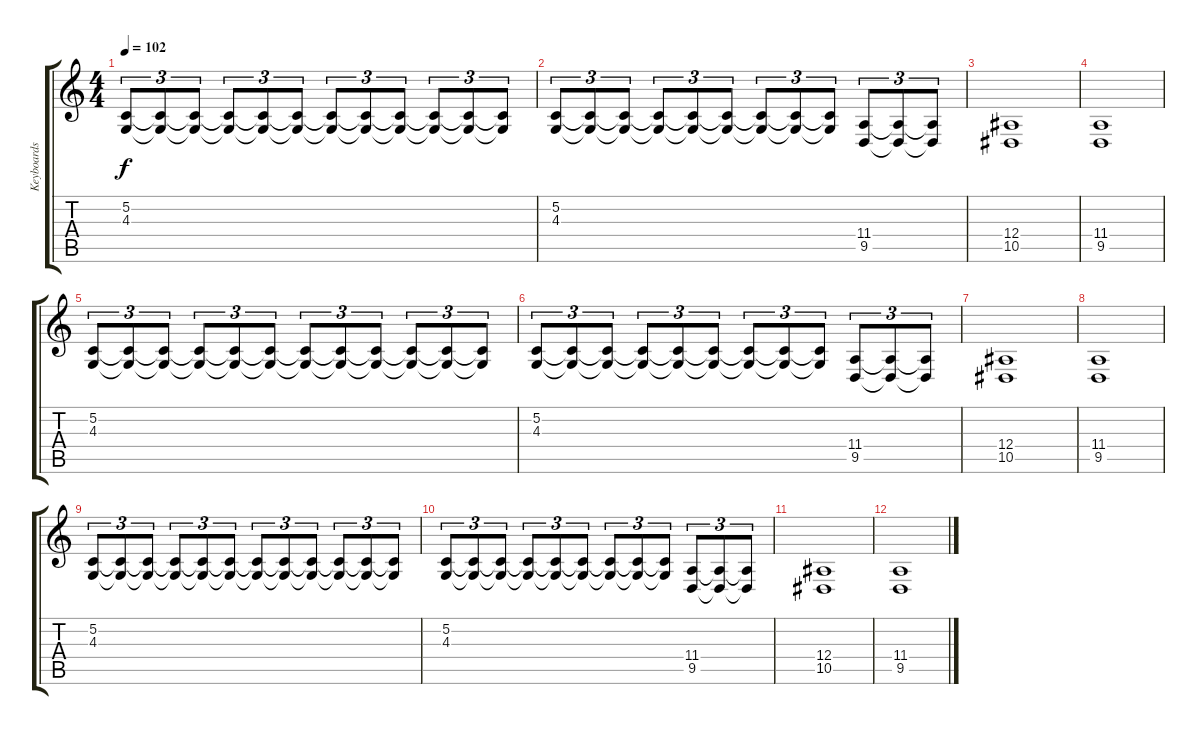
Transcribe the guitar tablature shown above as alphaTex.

\track ("Keyboards" "Keyboards") {instrument stringensemble1}
\staff {score tabs}
\tuning (C4 G3 Eb3 Bb2 F2 C2) {hide}
\ts (4 4)
\tempo 102
\clef g2
\ks c
(5.2 4.3).8{tu (3 2) dy f} (5.2{t} 4.3{t}).8{tu (3 2)} (5.2{t} 4.3{t}).8{tu (3 2)} (5.2{t} 4.3{t}).8{tu (3 2)} (5.2{t} 4.3{t}).8{tu (3 2)} (5.2{t} 4.3{t}).8{tu (3 2)} (5.2{t} 4.3{t}).8{tu (3 2)} (5.2{t} 4.3{t}).8{tu (3 2)} (5.2{t} 4.3{t}).8{tu (3 2)} (5.2{t} 4.3{t}).8{tu (3 2)} (5.2{t} 4.3{t}).8{tu (3 2)} (5.2{t} 4.3{t}).8{tu (3 2)} |
(5.2 4.3).8{tu (3 2)} (5.2{t} 4.3{t}).8{tu (3 2)} (5.2{t} 4.3{t}).8{tu (3 2)} (5.2{t} 4.3{t}).8{tu (3 2)} (5.2{t} 4.3{t}).8{tu (3 2)} (5.2{t} 4.3{t}).8{tu (3 2)} (5.2{t} 4.3{t}).8{tu (3 2)} (5.2{t} 4.3{t}).8{tu (3 2)} (5.2{t} 4.3{t}).8{tu (3 2)} (11.4 9.5).8{tu (3 2)} (11.4{t} 9.5{t}).8{tu (3 2)} (11.4{t} 9.5{t}).8{tu (3 2)} |
(12.4 10.5).1 |
(11.4 9.5).1 |
(5.2 4.3).8{tu (3 2) volume 14} (5.2{t} 4.3{t}).8{tu (3 2)} (5.2{t} 4.3{t}).8{tu (3 2)} (5.2{t} 4.3{t}).8{tu (3 2)} (5.2{t} 4.3{t}).8{tu (3 2)} (5.2{t} 4.3{t}).8{tu (3 2)} (5.2{t} 4.3{t}).8{tu (3 2)} (5.2{t} 4.3{t}).8{tu (3 2)} (5.2{t} 4.3{t}).8{tu (3 2)} (5.2{t} 4.3{t}).8{tu (3 2)} (5.2{t} 4.3{t}).8{tu (3 2)} (5.2{t} 4.3{t}).8{tu (3 2)} |
(5.2 4.3).8{tu (3 2) volume 12} (5.2{t} 4.3{t}).8{tu (3 2)} (5.2{t} 4.3{t}).8{tu (3 2)} (5.2{t} 4.3{t}).8{tu (3 2)} (5.2{t} 4.3{t}).8{tu (3 2)} (5.2{t} 4.3{t}).8{tu (3 2)} (5.2{t} 4.3{t}).8{tu (3 2)} (5.2{t} 4.3{t}).8{tu (3 2)} (5.2{t} 4.3{t}).8{tu (3 2)} (11.4 9.5).8{tu (3 2)} (11.4{t} 9.5{t}).8{tu (3 2)} (11.4{t} 9.5{t}).8{tu (3 2)} |
(12.4 10.5).1{volume 10} |
(11.4 9.5).1{volume 8} |
(5.2 4.3).8{tu (3 2) volume 6} (5.2{t} 4.3{t}).8{tu (3 2)} (5.2{t} 4.3{t}).8{tu (3 2)} (5.2{t} 4.3{t}).8{tu (3 2)} (5.2{t} 4.3{t}).8{tu (3 2)} (5.2{t} 4.3{t}).8{tu (3 2)} (5.2{t} 4.3{t}).8{tu (3 2)} (5.2{t} 4.3{t}).8{tu (3 2)} (5.2{t} 4.3{t}).8{tu (3 2)} (5.2{t} 4.3{t}).8{tu (3 2)} (5.2{t} 4.3{t}).8{tu (3 2)} (5.2{t} 4.3{t}).8{tu (3 2)} |
(5.2 4.3).8{tu (3 2) volume 4} (5.2{t} 4.3{t}).8{tu (3 2)} (5.2{t} 4.3{t}).8{tu (3 2)} (5.2{t} 4.3{t}).8{tu (3 2)} (5.2{t} 4.3{t}).8{tu (3 2)} (5.2{t} 4.3{t}).8{tu (3 2)} (5.2{t} 4.3{t}).8{tu (3 2)} (5.2{t} 4.3{t}).8{tu (3 2)} (5.2{t} 4.3{t}).8{tu (3 2)} (11.4 9.5).8{tu (3 2)} (11.4{t} 9.5{t}).8{tu (3 2)} (11.4{t} 9.5{t}).8{tu (3 2)} |
(12.4 10.5).1{volume 0} |
(11.4 9.5).1
